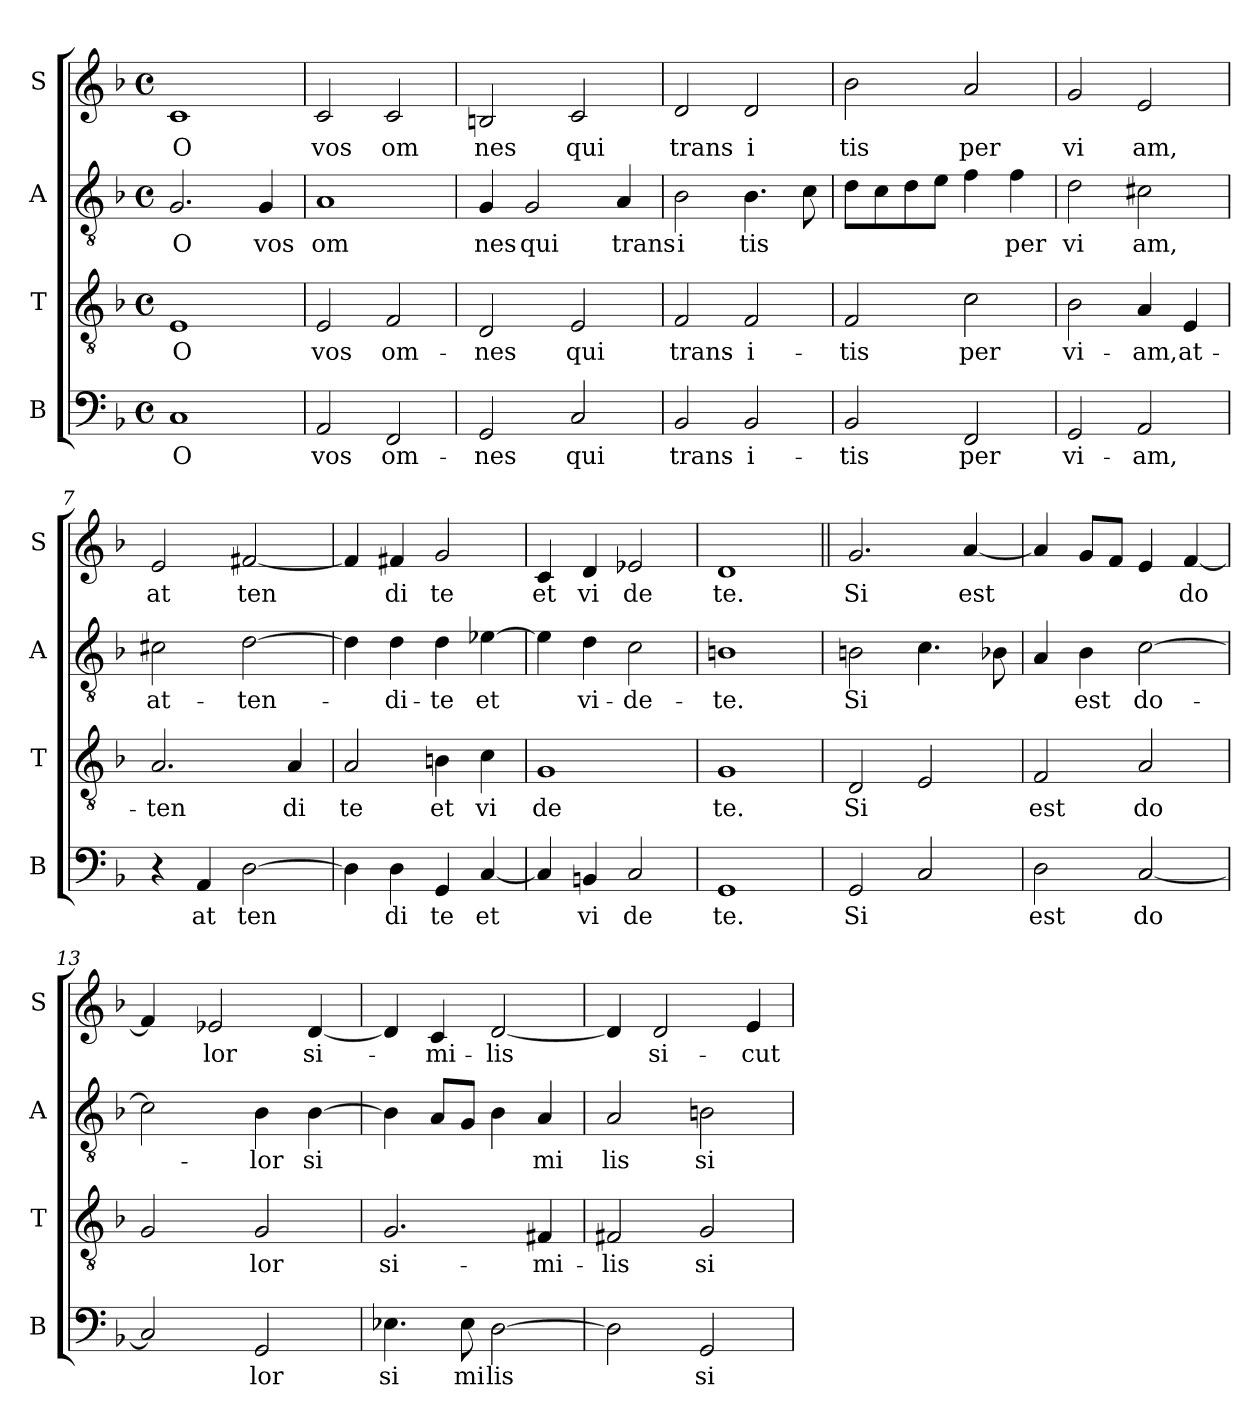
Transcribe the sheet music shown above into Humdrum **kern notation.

**kern	**text	**kern	**text	**kern	**text	**kern	**text
*part4	*part4	*part3	*part3	*part2	*part2	*part1	*part1
*staff4	*staff4	*staff3	*staff3	*staff2	*staff2	*staff1	*staff1
*I"B	*	*I"T	*	*I"A	*	*I"S	*
*I'B	*	*I'T	*	*I'A	*	*I'S	*
!!LO:PB:g=z
*stria5	*	*stria5	*	*stria5	*	*stria5	*
*clefF4	*	*clefGv2	*	*clefGv2	*	*clefG2	*
*k[b-]	*	*k[b-]	*	*k[b-]	*	*k[b-]	*
*F:	*	*F:	*	*F:	*	*F:	*
*M4/4	*	*M4/4	*	*M4/4	*	*M4/4	*
*met(c)	*	*met(c)	*	*met(c)	*	*met(c)	*
=1	=1	=1	=1	=1	=1	=1	=1
!	!LO:LY:b:cj	!	!LO:LY:b:cj	!	!LO:LY:b:cj	!	!LO:LY:b:cj
1C	O	1E	O	2.G/	O	1c	O
!	!	!	!	!	!LO:LY:b:cj	!	!
.	.	.	.	4G/	vos	.	.
=2	=2	=2	=2	=2	=2	=2	=2
!	!LO:LY:b:cj	!	!LO:LY:b:cj	!	!LO:LY:b:cj	!	!LO:LY:b:cj
2AA/	vos	2E/	vos	1A	om	2c/	vos
!	!LO:LY:b:cj	!	!LO:LY:b:cj	!	!	!	!LO:LY:b:cj
2FF/	om-	2F/	om-	.	.	2c/	om
=3	=3	=3	=3	=3	=3	=3	=3
!	!LO:LY:b:cj	!	!LO:LY:b:cj	!	!LO:LY:b:cj	!	!LO:LY:b:cj
2GG/	-nes	2D/	-nes	4G/	nes	2Bn/	nes
!	!	!	!	!	!LO:LY:b:cj	!	!
.	.	.	.	2G/	qui	.	.
!	!LO:LY:b:cj	!	!LO:LY:b:cj	!	!	!	!LO:LY:b:cj
2C/	qui	2E/	qui	.	.	2c/	qui
!	!	!	!	!	!LO:LY:b:cj	!	!
.	.	.	.	4A/	trans	.	.
=4	=4	=4	=4	=4	=4	=4	=4
!	!LO:LY:b:cj	!	!LO:LY:b:cj	!	!LO:LY:b:cj	!	!LO:LY:b:cj
2BB-/	trans-	2F/	trans-	2B-\	i	2d/	trans
!	!LO:LY:b:cj	!	!LO:LY:b:cj	!	!LO:LY:b	!	!LO:LY:b:cj
2BB-/	-i-	2F/	-i-	4.B-\	tis	2d/	i
.	.	.	.	8c\	.	.	.
=5	=5	=5	=5	=5	=5	=5	=5
!	!LO:LY:b:cj	!	!LO:LY:b:cj	!	!	!	!LO:LY:b:cj
2BB-/	-tis	2F/	-tis	8d\L	.	2b-\	tis
.	.	.	.	8c\	.	.	.
.	.	.	.	8d\	.	.	.
.	.	.	.	8e\J	.	.	.
!	!LO:LY:b:cj	!	!LO:LY:b:cj	!	!	!	!LO:LY:b:cj
2FF/	per	2c\	per	4f\	.	2a/	per
!	!	!	!	!	!LO:LY:b:cj	!	!
.	.	.	.	4f\	per	.	.
=6	=6	=6	=6	=6	=6	=6	=6
!	!LO:LY:b:cj	!	!LO:LY:b:cj	!	!LO:LY:b:cj	!	!LO:LY:b:cj
2GG/	vi-	2B-\	vi-	2d\	vi	2g/	vi
!	!LO:LY:b:cj	!	!LO:LY:b:cj	!	!LO:LY:b:cj	!	!LO:LY:b:cj
2AA/	-am,	4A/	-am,	2c#X\	am,	2e/	am,
!	!	!	!LO:LY:b:cj	!	!	!	!
.	.	4E/	at-	.	.	.	.
!!LO:LB:g=z
=7	=7	=7	=7	=7	=7	=7	=7
!	!	!	!LO:LY:b:cj	!	!LO:LY:b:cj	!	!LO:LY:b:cj
4r	.	2.A/	-ten	2c#X\	at-	2e/	at
!	!LO:LY:b:cj	!	!	!	!	!	!
4AA/	at	.	.	.	.	.	.
!	!LO:LY:b	!	!	!	!LO:LY:b	!	!LO:LY:b
[>2D\	ten	.	.	[>2d\	-ten-	[<2f#X/	ten
!	!	!	!LO:LY:b:cj	!	!	!	!
.	.	4A/	di	.	.	.	.
=8	=8	=8	=8	=8	=8	=8	=8
!	!	!	!LO:LY:b:cj	!	!	!	!
4D\]	.	2A/	te	4d\]	.	4f#/]	.
!	!LO:LY:b:cj	!	!	!	!LO:LY:b:cj	!	!LO:LY:b:cj
4D\	di	.	.	4d\	-di-	4f#X/	di
!	!LO:LY:b:cj	!	!LO:LY:b:cj	!	!LO:LY:b:cj	!	!LO:LY:b:cj
4GG/	te	4Bn\	et	4d\	-te	2g/	te
!	!LO:LY:b:cj	!	!LO:LY:b:cj	!	!LO:LY:b:cj	!	!
[<4C/	et	4c\	vi	[>4e-X\	et	.	.
=9	=9	=9	=9	=9	=9	=9	=9
!	!	!	!LO:LY:b:cj	!	!	!	!LO:LY:b:cj
4C/]	.	1G	de	4e-\]	.	4c/	et
!	!LO:LY:b:cj	!	!	!	!LO:LY:b:cj	!	!LO:LY:b:cj
4BBn/	vi	.	.	4d\	vi-	4d/	vi
!	!LO:LY:b:cj	!	!	!	!LO:LY:b:cj	!	!LO:LY:b:cj
2C/	de	.	.	2c\	-de-	2e-X/	de
=10	=10	=10	=10	=10	=10	=10	=10
!	!LO:LY:b:cj	!	!LO:LY:b:cj	!	!LO:LY:b:cj	!	!LO:LY:b:cj
1GG	te.	1G	te.	1Bn	-te.	1d	te.
=11	=11||	=11	=11||	=11	=11||	=11||	=11||
!	!LO:LY:b:cj	!	!LO:LY:b:cj	!	!LO:LY:b:cj	!	!LO:LY:b:cj
2GG/	Si	2D/	Si	2Bn\	Si	2.g/	Si
2C/	.	2E/	.	4.c\	.	.	.
!	!	!	!	!	!	!	!LO:LY:b
.	.	.	.	.	.	[<4a/	est
.	.	.	.	8B-X\	.	.	.
=12	=12	=12	=12	=12	=12	=12	=12
!	!LO:LY:b:cj	!	!LO:LY:b:cj	!	!	!	!
2D\	est	2F/	est	4A/	.	4a/]	.
!	!	!	!	!	!LO:LY:b:cj	!	!
.	.	.	.	4B-\	est	8g/L	.
.	.	.	.	.	.	8f/J	.
!	!LO:LY:b:cj	!	!LO:LY:b:cj	!	!LO:LY:b:cj	!	!
[>2C/	do	2A/	do	[<2c\	do-	4e/	.
!	!	!	!	!	!	!	!LO:LY:b:cj
.	.	.	.	.	.	[>4f/	do
!!LO:LB:g=z
=13	=13	=13	=13	=13	=13	=13	=13
*^	*	*^	*	*^	*	*^	*
2C/]	8ryy	.	2G/	8ryy	.	2c\]	8ryy	.	4f/]	64ryy	.
.	.	.	.	.	.	.	.	.	.	2ryy	.
.	2..ryy	.	.	2..ryy	.	.	2..ryy	.	.	.	.
!	!	!	!	!	!	!	!	!	!	!	!LO:LY:b:cj
.	.	.	.	.	.	.	.	.	2e-X/	.	lor
!	!	!LO:LY:b:cj	!	!	!LO:LY:b:cj	!	!	!LO:LY:b:cj	!	!	!
2GG/	.	lor	2G/	.	lor	4B-\	.	-lor	.	.	.
.	.	.	.	.	.	.	.	.	.	4ryy	.
!	!	!	!	!	!	!	!	!LO:LY:b:cj	!	!	!LO:LY:b:cj
.	.	.	.	.	.	[>4B-\	.	si	[<4d/	.	si-
.	.	.	.	.	.	.	.	.	.	8...ryy	.
=14	=14	=14	=14	=14	=14	=14	=14	=14	=14	=14	=14
!	!	!LO:LY:b:cj	!	!	!LO:LY:b:cj	!	!	!	!	!	!
*v	*v	*	*	*	*	*v	*v	*	*v	*v	*
*	*	*v	*v	*	*	*	*	*
4.E-X\	si	2.G/	si-	4B-\]	.	4d/]	.
!	!	!	!	!	!	!	!LO:LY:b:cj
.	.	.	.	8A/L	.	4c/	-mi-
!	!LO:LY:b:cj	!	!	!	!	!	!
8E-\	mi	.	.	8G/J	.	.	.
!	!LO:LY:b:cj	!	!	!	!	!	!LO:LY:b:cj
[>2D\	lis	.	.	4B-\	.	[<2d/	-lis
!	!	!	!LO:LY:b:cj	!	!LO:LY:b:cj	!	!
.	.	4F#X/	-mi-	4A/	mi	.	.
=15	=15	=15	=15	=15	=15	=15	=15
!	!	!	!LO:LY:b:cj	!	!LO:LY:b:cj	!	!
2D\]	.	2F#X/	-lis	2A/	lis	4d/]	.
!	!	!	!	!	!	!	!LO:LY:b:cj
.	.	.	.	.	.	2d/	si-
!	!LO:LY:b:cj	!	!LO:LY:b:cj	!	!LO:LY:b:cj	!	!
2GG/	si	2G/	si-	2Bn\	si	.	.
!	!	!	!	!	!	!	!LO:LY:b:cj
.	.	.	.	.	.	4e/	-cut
=	=	=	=	=	=	=	=
*-	*-	*-	*-	*-	*-	*-	*-
